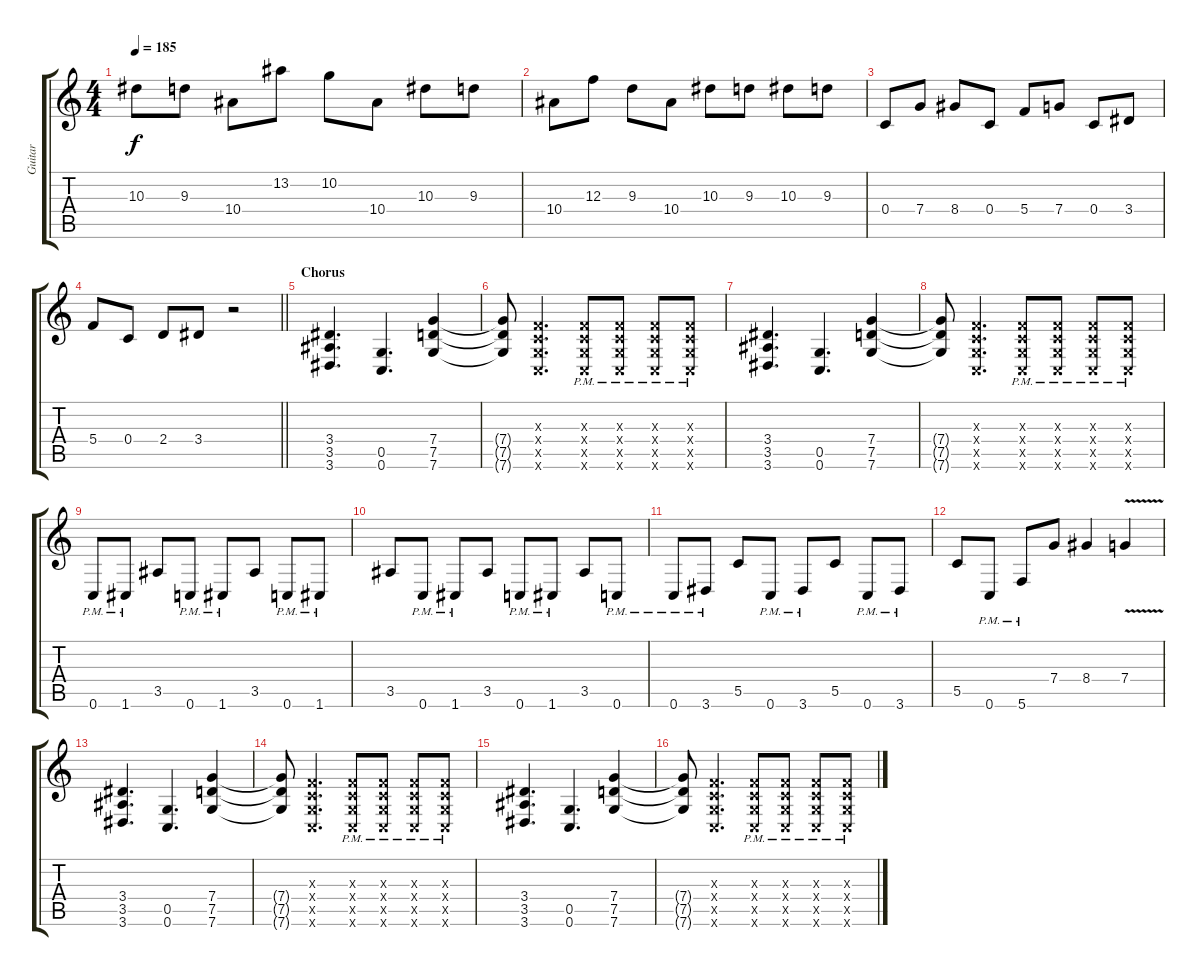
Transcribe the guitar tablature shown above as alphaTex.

\track ("Guitar" "Guitar") {instrument acousticguitarsteel}
\staff {score tabs}
\tuning (D4 A3 F3 C3 G2 C2) {hide}
\ts (4 4)
\tempo 185
\clef g2
\ks c
10.3.8{dy f} 9.3.8 10.4.8 13.2.8 10.2.8 10.4.8 10.3.8 9.3.8 |
10.4.8 12.3.8 9.3.8 10.4.8 10.3.8 9.3.8 10.3.8 9.3.8 |
0.4.8 7.4.8 8.4.8 0.4.8 5.4.8 7.4.8 0.4.8 3.4.8 |
\barLineRight lightlight
5.4.8 0.4.8 2.4.8 3.4.8 r.2 |
\section ("" "Chorus")
(3.4 3.5 3.6).4{d} (0.5 0.6).4{d} (7.4 7.5 7.6).4 |
(7.4{t} 7.5{t} 7.6{t}).8 (0.3{x} 0.4{x} 0.5{x} 0.6{x}).4{d} (0.3{x} 0.4{x} 0.5{pm x} 0.6{pm x}).8 (0.3{x} 0.4{x} 0.5{pm x} 0.6{pm x}).8 (0.3{x} 0.4{x} 0.5{pm x} 0.6{pm x}).8 (0.3{x} 0.4{x} 0.5{pm x} 0.6{pm x}).8 |
(3.4 3.5 3.6).4{d} (0.5 0.6).4{d} (7.4 7.5 7.6).4 |
(7.4{t} 7.5{t} 7.6{t}).8 (0.3{x} 0.4{x} 0.5{x} 0.6{x}).4{d} (0.3{x} 0.4{x} 0.5{pm x} 0.6{pm x}).8 (0.3{x} 0.4{x} 0.5{pm x} 0.6{pm x}).8 (0.3{x} 0.4{x} 0.5{pm x} 0.6{pm x}).8 (0.3{x} 0.4{x} 0.5{pm x} 0.6{pm x}).8 |
0.6{pm}.8 1.6{pm}.8 3.5.8 0.6{pm}.8 1.6{pm}.8 3.5.8 0.6{pm}.8 1.6{pm}.8 |
3.5.8 0.6{pm}.8 1.6{pm}.8 3.5.8 0.6{pm}.8 1.6{pm}.8 3.5.8 0.6{pm}.8 |
0.6{pm}.8 3.6{pm}.8 5.5.8 0.6{pm}.8 3.6{pm}.8 5.5.8 0.6{pm}.8 3.6{pm}.8 |
5.5.8 0.6{pm}.8 5.6{pm}.8 7.4.8 8.4.4 7.4{v}.4 |
(3.4 3.5 3.6).4{d} (0.5 0.6).4{d} (7.4 7.5 7.6).4 |
(7.4{t} 7.5{t} 7.6{t}).8 (0.3{x} 0.4{x} 0.5{x} 0.6{x}).4{d} (0.3{x} 0.4{x} 0.5{pm x} 0.6{pm x}).8 (0.3{x} 0.4{x} 0.5{pm x} 0.6{pm x}).8 (0.3{x} 0.4{x} 0.5{pm x} 0.6{pm x}).8 (0.3{x} 0.4{x} 0.5{pm x} 0.6{pm x}).8 |
(3.4 3.5 3.6).4{d} (0.5 0.6).4{d} (7.4 7.5 7.6).4 |
(7.4{t} 7.5{t} 7.6{t}).8 (0.3{x} 0.4{x} 0.5{x} 0.6{x}).4{d} (0.3{x} 0.4{x} 0.5{pm x} 0.6{pm x}).8 (0.3{x} 0.4{x} 0.5{pm x} 0.6{pm x}).8 (0.3{x} 0.4{x} 0.5{pm x} 0.6{pm x}).8 (0.3{x} 0.4{x} 0.5{pm x} 0.6{pm x}).8
